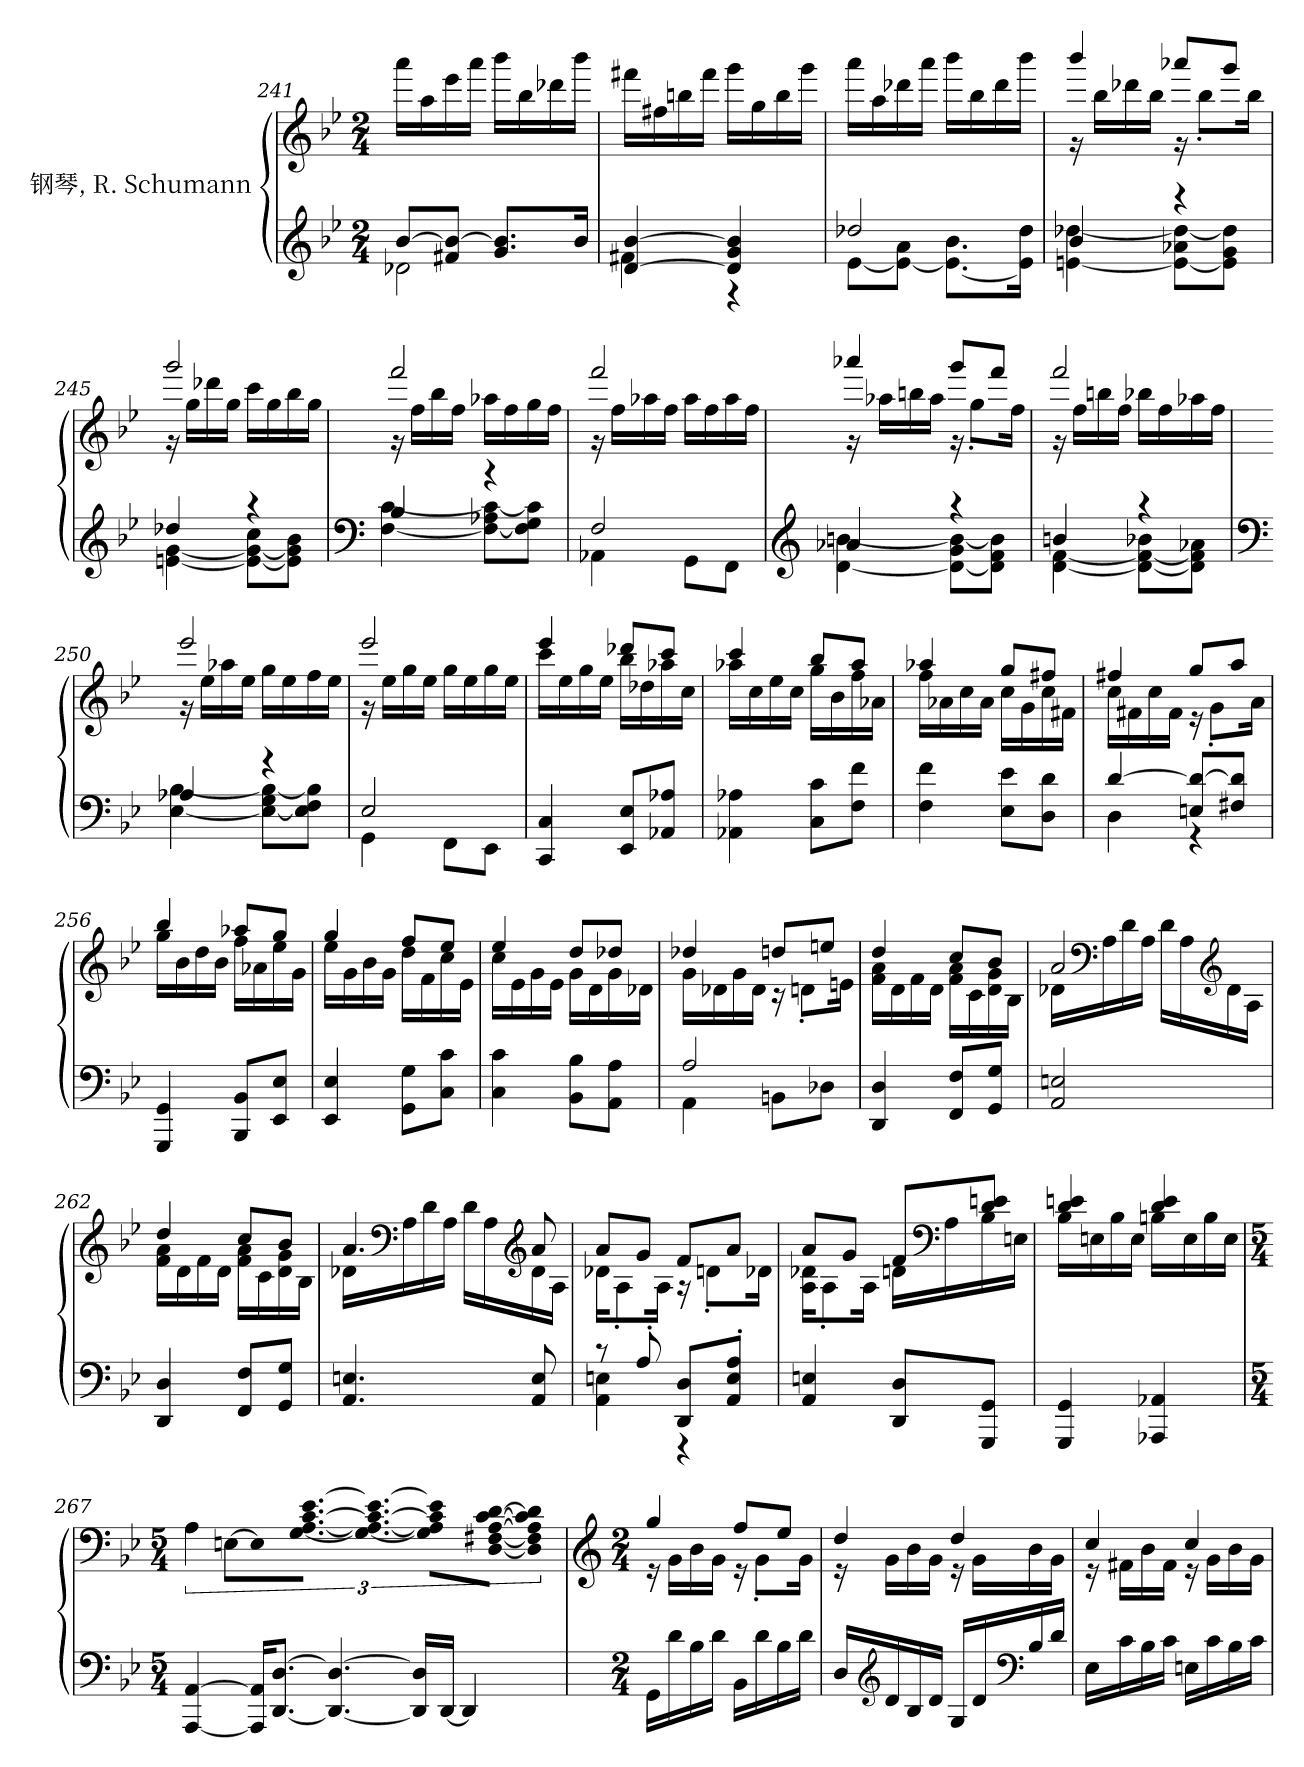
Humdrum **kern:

**kern	**kern
*part1	*part1
*staff2	*staff1
*I"钢琴, R. Schumann	*
!!LO:LB:g=z
*clefG2	*clefG2
*k[b-e-]	*k[b-e-]
*M2/4	*M2/4
=241	=241
*^	*
[8b-/L	2d-X\	16aaa\LL
.	.	16aa\
8f#X/ 8b-/_J	.	16eee-\
.	.	16aaa\JJ
8.g/ 8.b-/]L	.	16bbb-\LL
.	.	16bb-\
.	.	16ddd-X\
16b-/Jk	.	16bbb-\JJ
=242	=242	=242
[4d/ [4b-/	4f#X\	16fff#X\LL
.	.	16ff#X\
.	.	16bbn\
.	.	16fff#\JJ
4d/] 4g/ 4b-/]	4r	16ggg\LL
.	.	16gg\
.	.	16bb\
.	.	16ggg\JJ
=243	=243	=243
2dd-X/	[8e-\L	16aaa\LL
.	.	16aa\
.	8e-\_ 8a\J	16ddd-X\
.	.	16aaa\JJ
.	8.e-\_ 8.b-\L	16bbb-\LL
.	.	16bb-\
.	.	16ddd-\
.	16e-\] 16dd-\Jk	16bbb-\JJ
!!LO:LB:g=z
=244	=244	=244
*	*	*^
4b-/	[4en\ [4dd-X\	4bbb-/	16r
.	.	.	16bb-\LL
.	.	.	16ddd-X\
.	.	.	16bb-\JJ
4r	8e\_ 8a-X\ 8dd-\_L	8aaa-X/L	16r
.	.	.	8bb-'\L
.	8e\] 8g\ 8dd-\]J	8ggg/J	.
.	.	.	16bb-\Jk
=245	=245	=245	=245
4dd-X/	[4en\ [4g\	2ggg/	16r
.	.	.	16gg\LL
.	.	.	16ddd-X\
.	.	.	16gg\JJ
4r	8e\_ 8g\_ 8cc\L	.	16ccc\LL
.	.	.	16gg\
.	8e\] 8g\] 8b-\J	.	16bb-\
.	.	.	16gg\JJ
=246	=246	=246	=246
*clefF4	*	*	*
4B-/	[4F\ [4c\	2fff/	16r
.	.	.	16ff\LL
.	.	.	16bb-\
.	.	.	16ff\JJ
4r	8F\_ 8A-X\ 8c\_L	.	16aa-X\LL
.	.	.	16ff\
.	8F\] 8G\ 8c\]J	.	16gg\
.	.	.	16ff\JJ
=247	=247	=247	=247
2F/	4AA-X\	2fff/	16r
.	.	.	16ff\LL
.	.	.	16aa-X\
.	.	.	16ff\JJ
.	8GG\L	.	16aa-\LL
.	.	.	16ff\
.	8FF\J	.	16aa-\
.	.	.	16ff\JJ
!!LO:PB:g=z	!!
=248	=248	=248	=248
*clefG2	*	*	*
4a-X/	[4d\ [4bn\	4aaa-X/	16r
.	.	.	16aa-X\LL
.	.	.	16bbn\
.	.	.	16aa-\JJ
4r	8d\_ 8g\ 8b\_L	8ggg/L	16r
.	.	.	8gg'\L
.	8d\] 8f\ 8b\]J	8fff/J	.
.	.	.	16ff\Jk
=249	=249	=249	=249
4bn/	[4d\ [4f\	2fff/	16r
.	.	.	16ff\LL
.	.	.	16bbn\
.	.	.	16ff\JJ
4r	8d\_ 8f\_ 8b-X\L	.	16bb-X\LL
.	.	.	16ff\
.	8d\] 8f\] 8a-X\J	.	16aa-X\
.	.	.	16ff\JJ
=250	=250	=250	=250
*clefF4	*	*	*
4A-X/	[4E-\ [4B-\	2eee-/	16r
.	.	.	16ee-\LL
.	.	.	16aa-X\
.	.	.	16ee-\JJ
4r	8E-\_ 8G\ 8B-\_L	.	16gg\LL
.	.	.	16ee-\
.	8E-\] 8F\ 8B-\]J	.	16ff\
.	.	.	16ee-\JJ
=251	=251	=251	=251
2E-/	4GG\	2eee-/	16r
.	.	.	16ee-\LL
.	.	.	16gg\
.	.	.	16ee-\JJ
.	8FF\L	.	16gg\LL
.	.	.	16ee-\
.	8EE-\J	.	16gg\
.	.	.	16ee-\JJ
*v	*v	*	*
!!LO:LB:g=z	!!
=252	=252	=252
4CC/ 4C/	4eee-/	16ccc\LL
.	.	16ee-\
.	.	16gg\
.	.	16ee-\JJ
8EE-/ 8E-/L	8ddd-X/L	16bb-\LL
.	.	16dd-X\
8AA-X/ 8A-X/J	8ccc/J	16aa-X\
.	.	16cc\JJ
=253	=253	=253
4AA-X\ 4A-X\	4ccc/	16aa-X\LL
.	.	16cc\
.	.	16ee-\
.	.	16cc\JJ
8C\ 8c\L	8bb-/L	16gg\LL
.	.	16b-\
8F\ 8f\J	8aa-/J	16ff\
.	.	16a-X\JJ
=254	=254	=254
4F\ 4f\	4aa-X/	16ff\LL
.	.	16a-X\
.	.	16cc\
.	.	16a-\JJ
8E-\ 8e-\L	8gg/L	16cc\LL
.	.	16g\
8D\ 8d\J	8ff#X/J	16cc\
.	.	16f#X\JJ
=255	=255	=255
*^	*	*
[4d/	4D\	4ff#X/	16cc\LL
.	.	.	16f#X\
.	.	.	16cc\
.	.	.	16f#\JJ
8En/ 8d/_L	4r	8gg/L	16r
.	.	.	8g'\L
8F#X/ 8d/]J	.	8aa/J	.
.	.	.	16a\Jk
*v	*v	*	*
!!LO:LB:g=z	!!
=256	=256	=256
4GGG/ 4GG/	4bb-/	16gg\LL
.	.	16b-\
.	.	16dd\
.	.	16b-\JJ
8BBB-/ 8BB-/L	8aa-X/L	16ff\LL
.	.	16a-X\
8EE-/ 8E-/J	8gg/J	16ee-\
.	.	16g\JJ
=257	=257	=257
4EE-/ 4E-/	4gg/	16ee-\LL
.	.	16g\
.	.	16b-\
.	.	16g\JJ
8GG\ 8G\L	8ff/L	16dd\LL
.	.	16f\
8C\ 8c\J	8ee-/J	16cc\
.	.	16e-\JJ
=258	=258	=258
4C\ 4c\	4ee-/	16cc\LL
.	.	16e-\
.	.	16g\
.	.	16e-\JJ
8BB-\ 8B-\L	8dd/L	16g\LL
.	.	16d\
8AA\ 8A\J	8dd-X/J	16g\
.	.	16d-X\JJ
=259	=259	=259
*^	*	*
2A/	4AA\	4dd-X/	16g\LL
.	.	.	16d-X\
.	.	.	16g\
.	.	.	16d-\JJ
.	8BBn\L	8ddn/L	16r
.	.	.	8dn'\L
.	8D-X\J	8een/J	.
.	.	.	16en\Jk
*v	*v	*	*
!!LO:LB:g=z	!!
=260	=260	=260
4DD/ 4D/	4dd/	16f\ 16a\LL
.	.	16d\
.	.	16f\
.	.	16d\JJ
8FF/ 8F/L	8cc/L	16f\ 16a\LL
.	.	16c\
8GG/ 8G/J	8b-/J	16d\ 16g\
.	.	16B-\JJ
=261	=261	=261
2AA/ 2En/	2a/	16d-X\LL
*	*clefF4	*
.	.	16A\
.	.	16d-\
.	.	16A\JJ
.	.	16d-\LL
.	.	16A\
*	*clefG2	*
.	.	16d-\
.	.	16A\JJ
=262	=262	=262
4DD/ 4D/	4dd/	16f\ 16a\LL
.	.	16d\
.	.	16f\
.	.	16d\JJ
8FF/ 8F/L	8cc/L	16f\ 16a\LL
.	.	16c\
8GG/ 8G/J	8b-/J	16d\ 16g\
.	.	16B-\JJ
=263	=263	=263
4.AA/ 4.En/	4.a/	16d-X\LL
*	*clefF4	*
.	.	16A\
.	.	16d-\
.	.	16A\JJ
.	.	16d-\LL
.	.	16A\
*	*clefG2	*
8AA/ 8E/	8a/	16d-\
.	.	16A\JJ
!!LO:LB:g=z	!!
=264	=264	=264
*^	*	*
8r	4AA\ 4En\	8a/L	16d-X\KL
.	.	.	8A'\
8A'/	.	8g/J	.
.	.	.	16A\Jk
8DD/ 8D/L	4r	8f/L	16r
.	.	.	8dn'\L
8AA/' 8E/' 8A/'J	.	8a/J	.
.	.	.	16d-X\Jk
*v	*v	*	*
=265	=265	=265
4AA/ 4En/	8a/L	16A\ 16d-X\KL
.	.	8A'\
.	8g/J	.
.	.	16A\Jk
8DD/ 8D/L	8f/L	16dn\LL
*	*clefF4	*
.	.	16A\
8GGG/ 8GG/J	8d/ 8en/J	16B-\
.	.	16En\JJ
=266	=266	=266
4GGG/ 4GG/	4d/ 4en/	16B-\LL
.	.	16En\
.	.	16B-\
.	.	16E\JJ
4AAA-X/ 4AA-X/	4d/ 4e/	16Bn\LL
.	.	16E\
.	.	16B\
.	.	16E\JJ
*	*v	*v
!!LO:LB:g=z
=267	=267
*M5/4	*M5/4
[4AAA/ [4AA/	6A\
.	[12En\L
16AAA/] 16AA/]KL	16E\K]
[8.DD/ [8.D/J	[8.G\ [8.A\ [8.c\ [8.e-\J
4.DD/_ 4.D/_	4.G\_ 4.A\_ 4.c\_ 4.e-\_
16DD/] 16D/]LL	16G\] 16A\] 16c\] 16e-\]LL
[16DD/JJ	[16D\ [16F#X\ [16A\ [16c\ [16d\JJ
4DD/]	4D\] 4F#\] 4A\] 4c\] 4d\]
=268	=268
*	*clefG2
*M2/4	*M2/4
*	*^
16GG\LL	4gg/	16r
16d\	.	16g\LL
16B-\	.	16b-\
16d\JJ	.	16g\JJ
16BB-\LL	8ff/L	16r
16d\	.	8g'\L
16B-\	8ee-/J	.
16d\JJ	.	16g\Jk
=269	=269	=269
16D/LL	4dd/	16r
*clefG2	*	*
16d/	.	16g\LL
16B-/	.	16b-\
16d/JJ	.	16g\JJ
16G/LL	4dd/	16r
16d/	.	16g\LL
*clefF4	*	*
16B-/	.	16b-\
16d/JJ	.	16g\JJ
!!LO:PB:g=z	!!
=270	=270	=270
16E-\LL	4cc/	16r
16c\	.	16f#X\LL
16B-\	.	16b-\
16c\JJ	.	16f#\JJ
16En\LL	4cc/	16r
16c\	.	16g\LL
16B-\	.	16b-\
16c\JJ	.	16g\JJ
*	*v	*v
=	=
*-	*-
